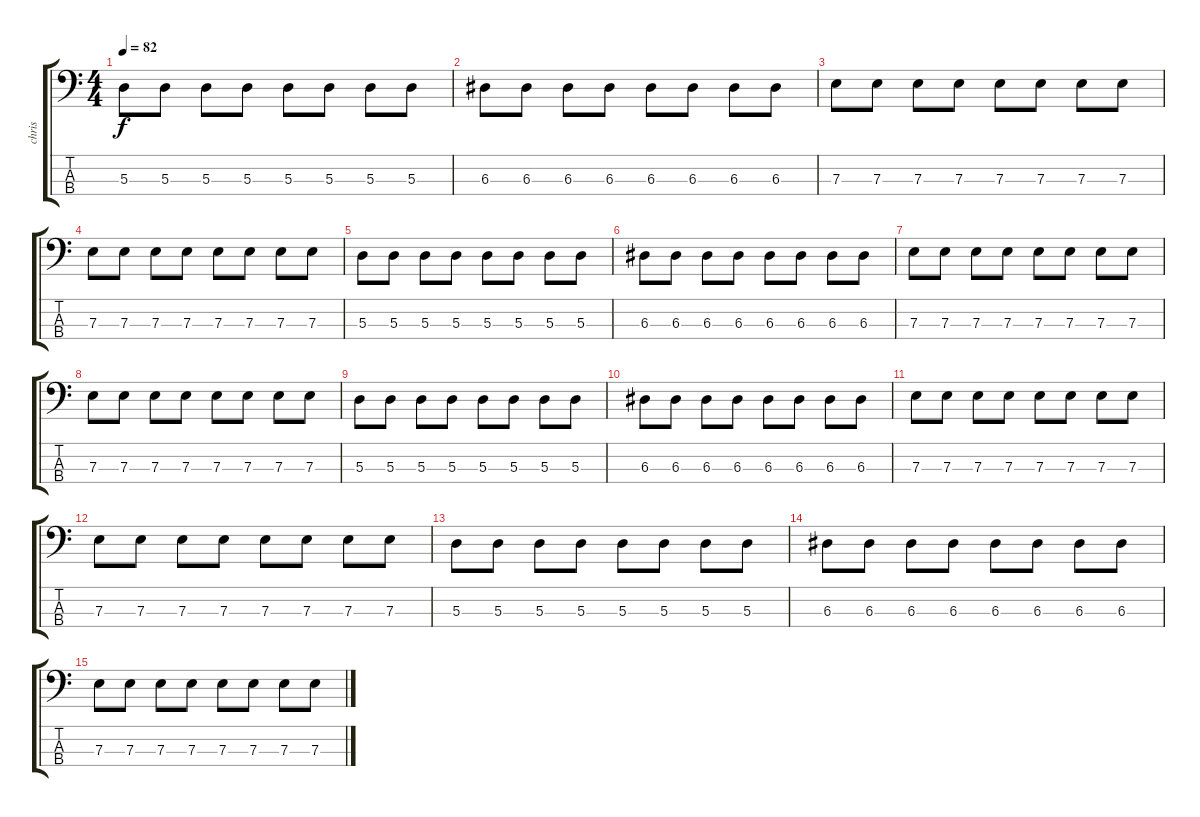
\track ("chris" "chris") {instrument electricbassfinger}
\staff {score tabs}
\tuning (G2 D2 A1 E1) {hide}
\ts (4 4)
\tempo 82
\clef f4
\ks c
5.3.8{dy f} 5.3.8 5.3.8 5.3.8 5.3.8 5.3.8 5.3.8 5.3.8 |
6.3.8 6.3.8 6.3.8 6.3.8 6.3.8 6.3.8 6.3.8 6.3.8 |
7.3.8 7.3.8 7.3.8 7.3.8 7.3.8 7.3.8 7.3.8 7.3.8 |
7.3.8 7.3.8 7.3.8 7.3.8 7.3.8 7.3.8 7.3.8 7.3.8 |
5.3.8 5.3.8 5.3.8 5.3.8 5.3.8 5.3.8 5.3.8 5.3.8 |
6.3.8 6.3.8 6.3.8 6.3.8 6.3.8 6.3.8 6.3.8 6.3.8 |
7.3.8 7.3.8 7.3.8 7.3.8 7.3.8 7.3.8 7.3.8 7.3.8 |
7.3.8 7.3.8 7.3.8 7.3.8 7.3.8 7.3.8 7.3.8 7.3.8 |
5.3.8 5.3.8 5.3.8 5.3.8 5.3.8 5.3.8 5.3.8 5.3.8 |
6.3.8 6.3.8 6.3.8 6.3.8 6.3.8 6.3.8 6.3.8 6.3.8 |
7.3.8 7.3.8 7.3.8 7.3.8 7.3.8 7.3.8 7.3.8 7.3.8 |
7.3.8 7.3.8 7.3.8 7.3.8 7.3.8 7.3.8 7.3.8 7.3.8 |
5.3.8 5.3.8 5.3.8 5.3.8 5.3.8 5.3.8 5.3.8 5.3.8 |
6.3.8 6.3.8 6.3.8 6.3.8 6.3.8 6.3.8 6.3.8 6.3.8 |
7.3.8 7.3.8 7.3.8 7.3.8 7.3.8 7.3.8 7.3.8 7.3.8
